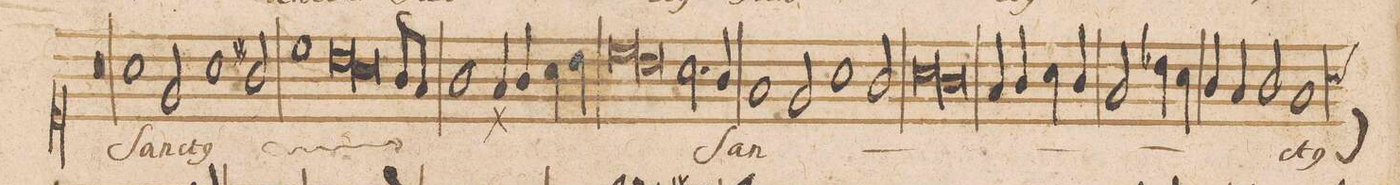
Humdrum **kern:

**kern	**text
*I"TENOR.	*
*clefC1	*
*k[]	*
*met(C|)	*
*M2/1	*
0r	.
=17-	=17-
1a	San-
2e/	.
1a\	-ct(us)
=18-	=18-
*	*ij
2g#X/	San-
1cc	.
=19-	=19-
*lig	*
1bny	.
*col	*
2.a\	.
*Xlig	*
8gny/L	.
8fny/J	.
*Xcol	*
=20-	=20-
1g	.
4f/	.
4g/	.
4a\	.
4b\	.
=21-	=21-
*lig	*
1cc	.
1b	.
*Xlig	*
=22-	=22-
2.a\	.
4g/	-ctus
*	*Xij
1f	San-
=23-	=23-
2e/	.
1a	.
2g/	.
=24-	=24-
*lig	*
1a	.
1g	.
*Xlig	*
=25-	=25-
4f/	.
4g/	.
4a\	.
4g/	.
2f/	.
4b-X\	.
4a\	.
=26-	=26-
4g/	.
4f/	.
2g/	.
1f	-ct(us)
=27-	=27-
*-	*-
